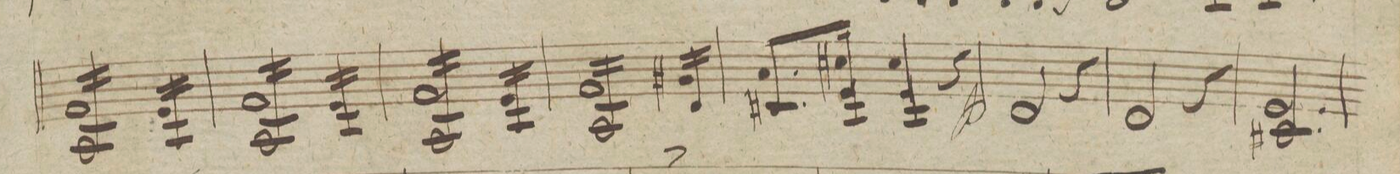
**kern	**dynam
*I"Violino 2do	*
*clefG2	*
*k[f#]	*
*M3/4	*
*tremolo	*
16f# 16A/LL	.
16f# 16A/	.
16f# 16A/	.
16f# 16A/	.
16f# 16A/	.
16f# 16A/	.
16f# 16A/	.
16f# 16A/JJ	.
16e 16A/LL	.
16e 16A/	.
16e 16A/	.
16e 16A/JJ	.
=34	=34
16f# 16A/LL	.
16f# 16A/	.
16f# 16A/	.
16f# 16A/	.
16f# 16A/	.
16f# 16A/	.
16f# 16A/	.
16f# 16A/JJ	.
16e 16A/LL	.
16e 16A/	.
16e 16A/	.
16e 16A/JJ	.
=35	=35
16f# 16A/LL	.
16f# 16A/	.
16f# 16A/	.
16f# 16A/	.
16f# 16A/	.
16f# 16A/	.
16f# 16A/	.
16f# 16A/JJ	.
16e 16A/LL	.
16e 16A/	.
16e 16A/	.
16e 16A/JJ	.
=36	=36
16f# 16A/LL	.
16f# 16A/	.
16f# 16A/	.
16f# 16A/	.
16f# 16A/	.
16f# 16A/	.
16f# 16A/	.
16f# 16A/JJ	.
16g#X 16d/LL	.
16g#X 16d/	.
16g#X 16d/	.
16g#X 16d/JJ	.
*Xtremolo	*
=37	=37
8.aL 8.c#X/	.
16cc#XJk 16e 16A/	.
4cc# 4e 4A/	.
4r	.
=38	=38
2d/	p
4r	.
=39	=39
2d/	.
4r	.
=40	=40
2.e 2.c#X/	.
=41	=41
*-	*-
